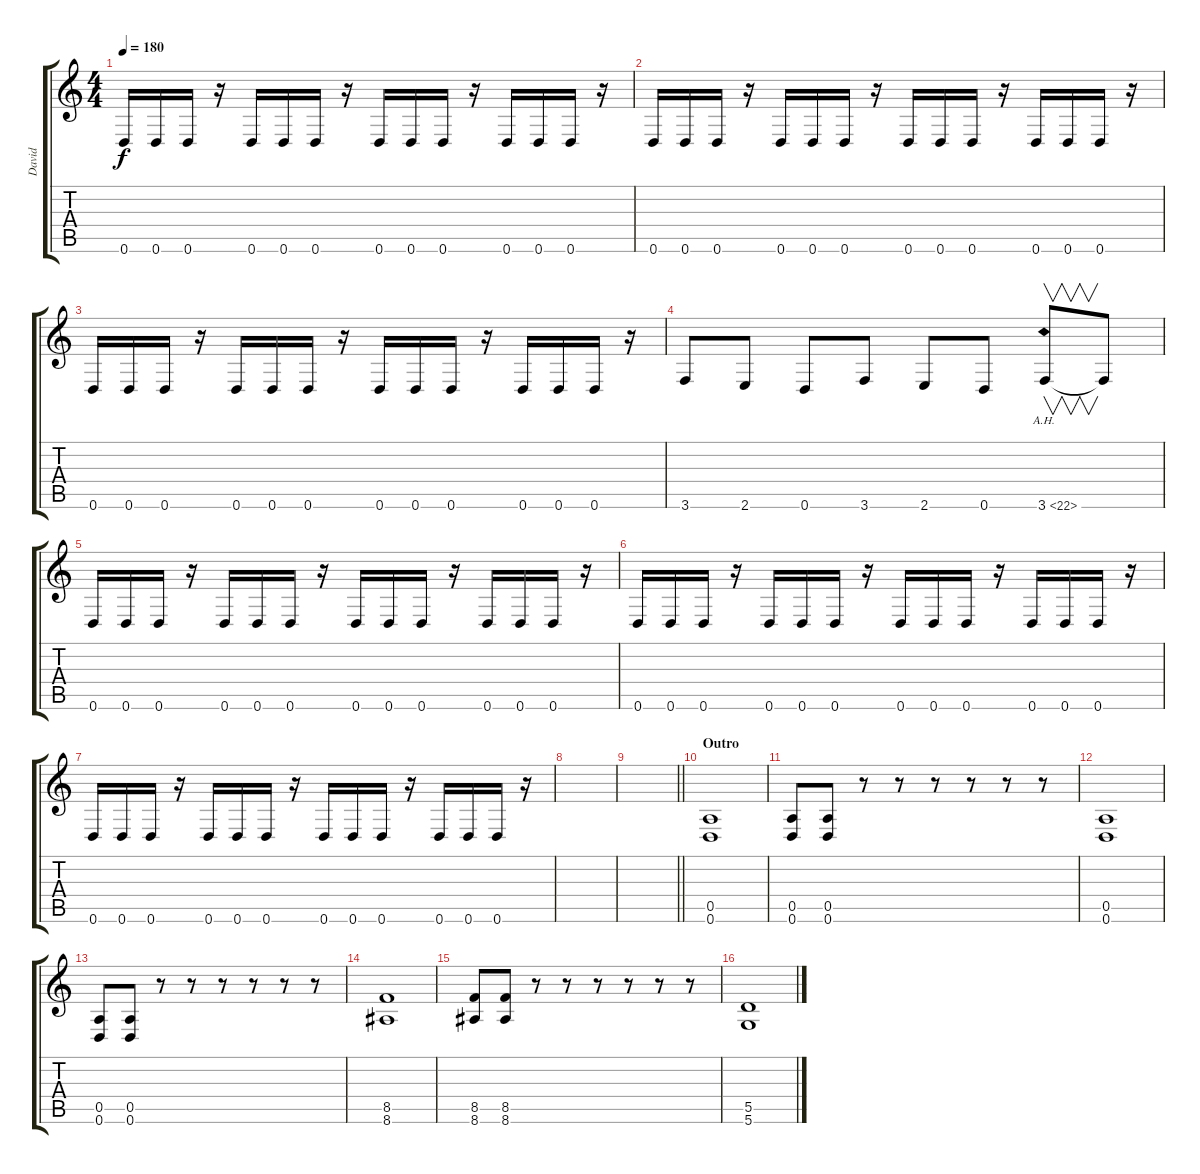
\track ("David" "David") {instrument distortionguitar}
\staff {score tabs}
\tuning (E4 B3 G3 D3 A2 D2) {hide}
\ts (4 4)
\tempo 180
\clef g2
\ks c
0.6.16{dy f} 0.6.16 0.6.16 r.16 0.6.16 0.6.16 0.6.16 r.16 0.6.16 0.6.16 0.6.16 r.16 0.6.16 0.6.16 0.6.16 r.16 |
0.6.16 0.6.16 0.6.16 r.16 0.6.16 0.6.16 0.6.16 r.16 0.6.16 0.6.16 0.6.16 r.16 0.6.16 0.6.16 0.6.16 r.16 |
0.6.16 0.6.16 0.6.16 r.16 0.6.16 0.6.16 0.6.16 r.16 0.6.16 0.6.16 0.6.16 r.16 0.6.16 0.6.16 0.6.16 r.16 |
3.6.8 2.6.8 0.6.8 3.6.8 2.6.8 0.6.8 3.6{ah 19}.8{v} 3.6{t}.8 |
0.6.16 0.6.16 0.6.16 r.16 0.6.16 0.6.16 0.6.16 r.16 0.6.16 0.6.16 0.6.16 r.16 0.6.16 0.6.16 0.6.16 r.16 |
0.6.16 0.6.16 0.6.16 r.16 0.6.16 0.6.16 0.6.16 r.16 0.6.16 0.6.16 0.6.16 r.16 0.6.16 0.6.16 0.6.16 r.16 |
0.6.16 0.6.16 0.6.16 r.16 0.6.16 0.6.16 0.6.16 r.16 0.6.16 0.6.16 0.6.16 r.16 0.6.16 0.6.16 0.6.16 r.16 |
|
\barLineRight lightlight
|
\section ("" "Outro")
(0.5 0.6).1 |
(0.5 0.6).8 (0.5 0.6).8 r.8 r.8 r.8 r.8 r.8 r.8 |
(0.5 0.6).1 |
(0.5 0.6).8 (0.5 0.6).8 r.8 r.8 r.8 r.8 r.8 r.8 |
(8.5 8.6).1 |
(8.5 8.6).8 (8.5 8.6).8 r.8 r.8 r.8 r.8 r.8 r.8 |
(5.5 5.6).1
